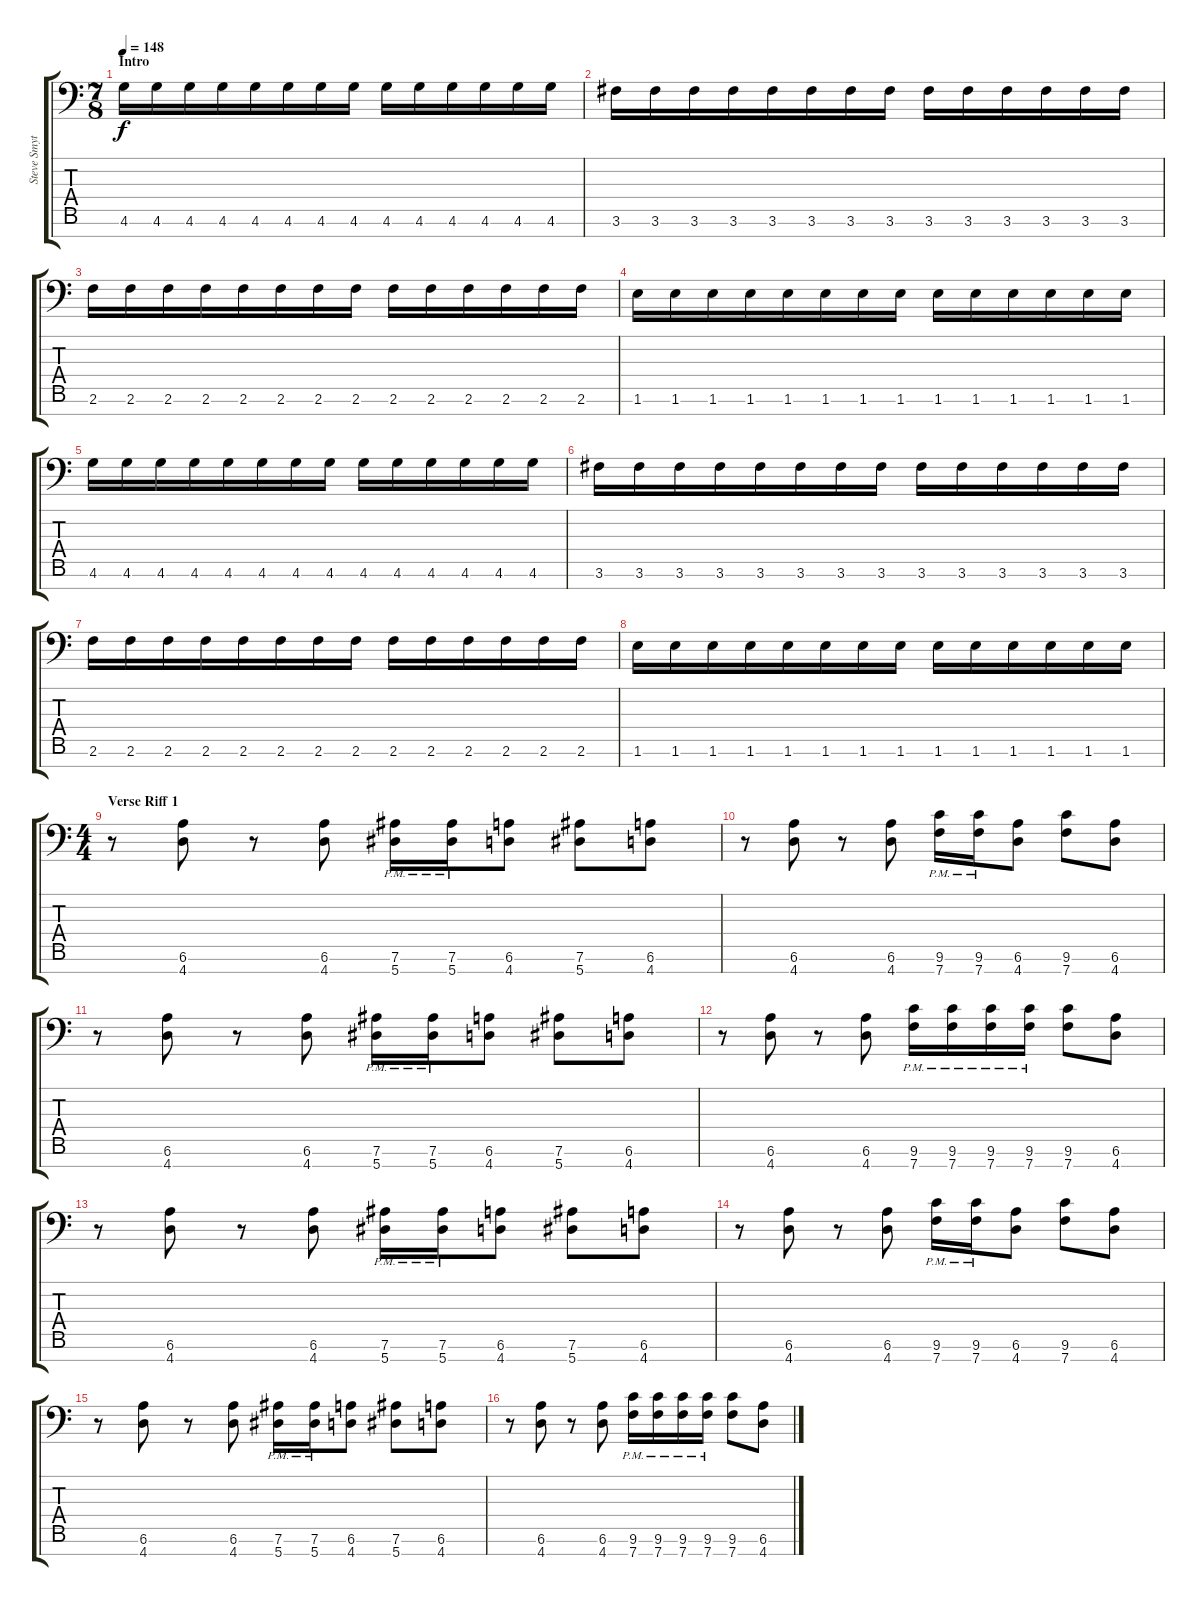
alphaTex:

\track ("Steve Smyth Rhythm" "Steve Smyt") {instrument distortionguitar}
\staff {score tabs}
\tuning (Eb4 Bb3 Gb3 Db3 Ab2 Eb2 Bb1) {hide}
\ts (7 8)
\section ("" "Intro")
\tempo 148
\clef f4
\ks c
4.6.16{dy f instrument distortionguitar} 4.6.16 4.6.16 4.6.16 4.6.16 4.6.16 4.6.16 4.6.16 4.6.16 4.6.16 4.6.16 4.6.16 4.6.16 4.6.16 |
3.6.16 3.6.16 3.6.16 3.6.16 3.6.16 3.6.16 3.6.16 3.6.16 3.6.16 3.6.16 3.6.16 3.6.16 3.6.16 3.6.16 |
2.6.16 2.6.16 2.6.16 2.6.16 2.6.16 2.6.16 2.6.16 2.6.16 2.6.16 2.6.16 2.6.16 2.6.16 2.6.16 2.6.16 |
1.6.16 1.6.16 1.6.16 1.6.16 1.6.16 1.6.16 1.6.16 1.6.16 1.6.16 1.6.16 1.6.16 1.6.16 1.6.16 1.6.16 |
4.6.16 4.6.16 4.6.16 4.6.16 4.6.16 4.6.16 4.6.16 4.6.16 4.6.16 4.6.16 4.6.16 4.6.16 4.6.16 4.6.16 |
3.6.16 3.6.16 3.6.16 3.6.16 3.6.16 3.6.16 3.6.16 3.6.16 3.6.16 3.6.16 3.6.16 3.6.16 3.6.16 3.6.16 |
2.6.16 2.6.16 2.6.16 2.6.16 2.6.16 2.6.16 2.6.16 2.6.16 2.6.16 2.6.16 2.6.16 2.6.16 2.6.16 2.6.16 |
1.6.16 1.6.16 1.6.16 1.6.16 1.6.16 1.6.16 1.6.16 1.6.16 1.6.16 1.6.16 1.6.16 1.6.16 1.6.16 1.6.16 |
\ts (4 4)
\section ("" "Verse Riff 1")
r.8 (6.6 4.7).8 r.8 (6.6 4.7).8 (7.6{pm} 5.7{pm}).16 (7.6{pm} 5.7{pm}).16 (6.6 4.7).8 (7.6 5.7).8 (6.6 4.7).8 |
r.8 (6.6 4.7).8 r.8 (6.6 4.7).8 (9.6{pm} 7.7{pm}).16 (9.6{pm} 7.7{pm}).16 (6.6 4.7).8 (9.6 7.7).8 (6.6 4.7).8 |
r.8 (6.6 4.7).8 r.8 (6.6 4.7).8 (7.6{pm} 5.7{pm}).16 (7.6{pm} 5.7{pm}).16 (6.6 4.7).8 (7.6 5.7).8 (6.6 4.7).8 |
r.8 (6.6 4.7).8 r.8 (6.6 4.7).8 (9.6{pm} 7.7{pm}).16 (9.6{pm} 7.7{pm}).16 (9.6{pm} 7.7{pm}).16 (9.6{pm} 7.7{pm}).16 (9.6 7.7).8 (6.6 4.7).8 |
r.8 (6.6 4.7).8 r.8 (6.6 4.7).8 (7.6{pm} 5.7{pm}).16 (7.6{pm} 5.7{pm}).16 (6.6 4.7).8 (7.6 5.7).8 (6.6 4.7).8 |
r.8 (6.6 4.7).8 r.8 (6.6 4.7).8 (9.6{pm} 7.7{pm}).16 (9.6{pm} 7.7{pm}).16 (6.6 4.7).8 (9.6 7.7).8 (6.6 4.7).8 |
r.8 (6.6 4.7).8 r.8 (6.6 4.7).8 (7.6{pm} 5.7{pm}).16 (7.6{pm} 5.7{pm}).16 (6.6 4.7).8 (7.6 5.7).8 (6.6 4.7).8 |
r.8 (6.6 4.7).8 r.8 (6.6 4.7).8 (9.6{pm} 7.7{pm}).16 (9.6{pm} 7.7{pm}).16 (9.6{pm} 7.7{pm}).16 (9.6{pm} 7.7{pm}).16 (9.6 7.7).8 (6.6 4.7).8
